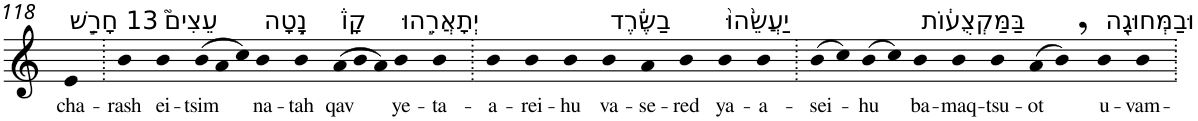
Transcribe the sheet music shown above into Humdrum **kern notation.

**kern	**text
*part1	*part1
*staff1	*staff1
*I"Piano	*
*I'Pno	*
!!LO:PB:g=z
*clefG2	*
*k[]	*
=118	=118
!LO:TX:a:t=13 חָרַ֣שׁ	!
!	!LO:LY:b
4e	cha-
=119.	=119.
!	!LO:LY:b
4b	-rash
!LO:TX:a:t=עֵצִים֮	!
!	!LO:LY:b
4b	ei-
!	!LO:LY:b
(12b	-tsim
12a	.
12cc)	.
!LO:TX:a:t=נָ֣טָה	!
!	!LO:LY:b
4b	na-
!	!LO:LY:b
4b	-tah
!LO:TX:a:t=קָו֒	!
!	!LO:LY:b
(12a	qav
12b	.
12a)	.
!LO:TX:a:t=יְתָאֲרֵ֣הוּ	!
!	!LO:LY:b
4b	ye-
!	!LO:LY:b
4b	-ta-
=120.	=120.
!	!LO:LY:b
4b	-a-
!	!LO:LY:b
4b	-rei-
!	!LO:LY:b
4b	-hu
!LO:TX:a:t=בַשֶּׂ֔רֶד	!
!	!LO:LY:b
4b	va-
!	!LO:LY:b
4a	-se-
!	!LO:LY:b
4b	-red
!LO:TX:a:t=יַעֲשֵׂ֙הוּ֙	!
!	!LO:LY:b
4b	ya-
!	!LO:LY:b
4b	-a-
=121.	=121.
!	!LO:LY:b
(8b	-sei-
8cc)	.
!	!LO:LY:b
(8b	-hu
8cc)	.
!LO:TX:a:t=בַּמַּקְצֻע֔וֹת	!
!	!LO:LY:b
4b	ba-
!	!LO:LY:b
4b	-maq-
!	!LO:LY:b
4b	-tsu-
!	!LO:LY:b
(8a	-ot
8b,)	.
!LO:TX:a:t=וּבַמְּחוּגָ֖ה	!
!	!LO:LY:b
4b	u-
!	!LO:LY:b
4b	-vam-
=.	=.
*-	*-
